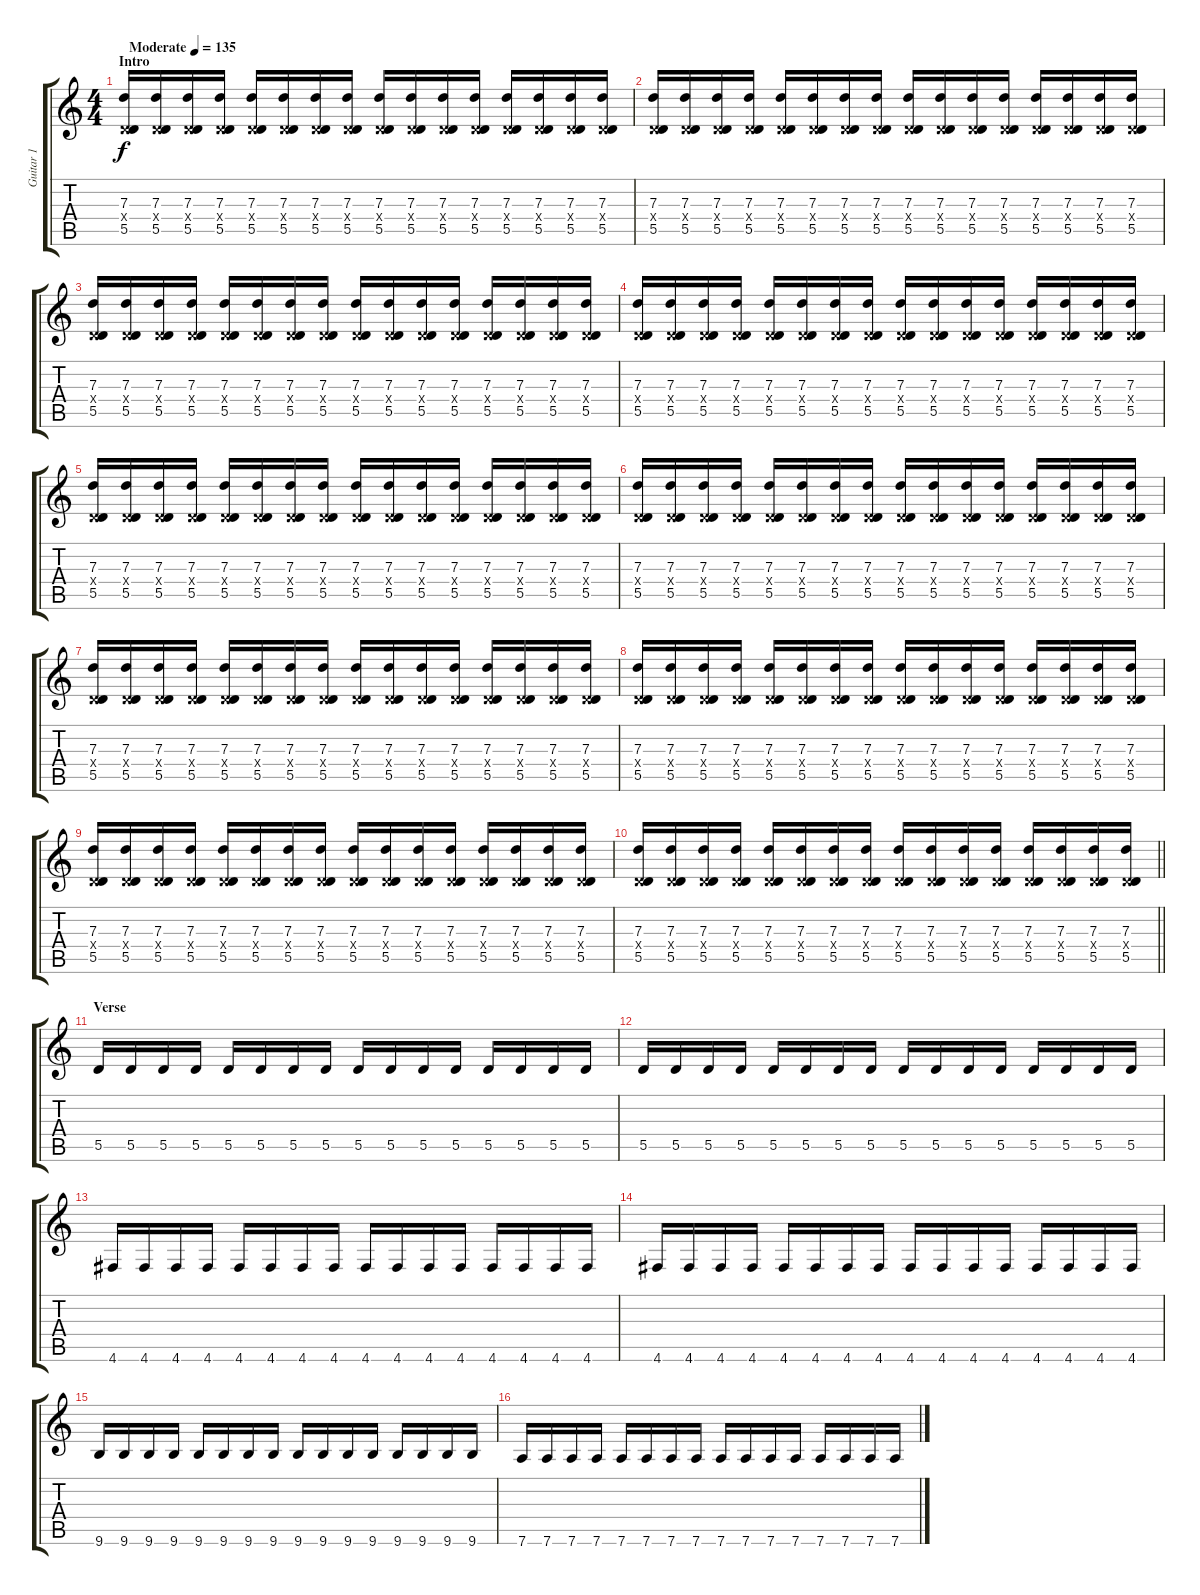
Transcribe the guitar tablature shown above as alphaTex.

\track ("Guitar 1" "Guitar 1") {instrument overdrivenguitar}
\staff {score tabs}
\tuning (E4 B3 G3 D3 A2 D2) {hide}
\ts (4 4)
\section ("" "Intro")
\tempo (135 "Moderate")
\clef g2
\ks c
(7.3 0.4{x} 5.5).16{dy f instrument overdrivenguitar} (7.3 0.4{x} 5.5).16 (7.3 0.4{x} 5.5).16 (7.3 0.4{x} 5.5).16 (7.3 0.4{x} 5.5).16 (7.3 0.4{x} 5.5).16 (7.3 0.4{x} 5.5).16 (7.3 0.4{x} 5.5).16 (7.3 0.4{x} 5.5).16 (7.3 0.4{x} 5.5).16 (7.3 0.4{x} 5.5).16 (7.3 0.4{x} 5.5).16 (7.3 0.4{x} 5.5).16 (7.3 0.4{x} 5.5).16 (7.3 0.4{x} 5.5).16 (7.3 0.4{x} 5.5).16 |
(7.3 0.4{x} 5.5).16 (7.3 0.4{x} 5.5).16 (7.3 0.4{x} 5.5).16 (7.3 0.4{x} 5.5).16 (7.3 0.4{x} 5.5).16 (7.3 0.4{x} 5.5).16 (7.3 0.4{x} 5.5).16 (7.3 0.4{x} 5.5).16 (7.3 0.4{x} 5.5).16 (7.3 0.4{x} 5.5).16 (7.3 0.4{x} 5.5).16 (7.3 0.4{x} 5.5).16 (7.3 0.4{x} 5.5).16 (7.3 0.4{x} 5.5).16 (7.3 0.4{x} 5.5).16 (7.3 0.4{x} 5.5).16 |
(7.3 0.4{x} 5.5).16 (7.3 0.4{x} 5.5).16 (7.3 0.4{x} 5.5).16 (7.3 0.4{x} 5.5).16 (7.3 0.4{x} 5.5).16 (7.3 0.4{x} 5.5).16 (7.3 0.4{x} 5.5).16 (7.3 0.4{x} 5.5).16 (7.3 0.4{x} 5.5).16 (7.3 0.4{x} 5.5).16 (7.3 0.4{x} 5.5).16 (7.3 0.4{x} 5.5).16 (7.3 0.4{x} 5.5).16 (7.3 0.4{x} 5.5).16 (7.3 0.4{x} 5.5).16 (7.3 0.4{x} 5.5).16 |
(7.3 0.4{x} 5.5).16 (7.3 0.4{x} 5.5).16 (7.3 0.4{x} 5.5).16 (7.3 0.4{x} 5.5).16 (7.3 0.4{x} 5.5).16 (7.3 0.4{x} 5.5).16 (7.3 0.4{x} 5.5).16 (7.3 0.4{x} 5.5).16 (7.3 0.4{x} 5.5).16 (7.3 0.4{x} 5.5).16 (7.3 0.4{x} 5.5).16 (7.3 0.4{x} 5.5).16 (7.3 0.4{x} 5.5).16 (7.3 0.4{x} 5.5).16 (7.3 0.4{x} 5.5).16 (7.3 0.4{x} 5.5).16 |
(7.3 0.4{x} 5.5).16 (7.3 0.4{x} 5.5).16 (7.3 0.4{x} 5.5).16 (7.3 0.4{x} 5.5).16 (7.3 0.4{x} 5.5).16 (7.3 0.4{x} 5.5).16 (7.3 0.4{x} 5.5).16 (7.3 0.4{x} 5.5).16 (7.3 0.4{x} 5.5).16 (7.3 0.4{x} 5.5).16 (7.3 0.4{x} 5.5).16 (7.3 0.4{x} 5.5).16 (7.3 0.4{x} 5.5).16 (7.3 0.4{x} 5.5).16 (7.3 0.4{x} 5.5).16 (7.3 0.4{x} 5.5).16 |
(7.3 0.4{x} 5.5).16 (7.3 0.4{x} 5.5).16 (7.3 0.4{x} 5.5).16 (7.3 0.4{x} 5.5).16 (7.3 0.4{x} 5.5).16 (7.3 0.4{x} 5.5).16 (7.3 0.4{x} 5.5).16 (7.3 0.4{x} 5.5).16 (7.3 0.4{x} 5.5).16 (7.3 0.4{x} 5.5).16 (7.3 0.4{x} 5.5).16 (7.3 0.4{x} 5.5).16 (7.3 0.4{x} 5.5).16 (7.3 0.4{x} 5.5).16 (7.3 0.4{x} 5.5).16 (7.3 0.4{x} 5.5).16 |
(7.3 0.4{x} 5.5).16 (7.3 0.4{x} 5.5).16 (7.3 0.4{x} 5.5).16 (7.3 0.4{x} 5.5).16 (7.3 0.4{x} 5.5).16 (7.3 0.4{x} 5.5).16 (7.3 0.4{x} 5.5).16 (7.3 0.4{x} 5.5).16 (7.3 0.4{x} 5.5).16 (7.3 0.4{x} 5.5).16 (7.3 0.4{x} 5.5).16 (7.3 0.4{x} 5.5).16 (7.3 0.4{x} 5.5).16 (7.3 0.4{x} 5.5).16 (7.3 0.4{x} 5.5).16 (7.3 0.4{x} 5.5).16 |
(7.3 0.4{x} 5.5).16 (7.3 0.4{x} 5.5).16 (7.3 0.4{x} 5.5).16 (7.3 0.4{x} 5.5).16 (7.3 0.4{x} 5.5).16 (7.3 0.4{x} 5.5).16 (7.3 0.4{x} 5.5).16 (7.3 0.4{x} 5.5).16 (7.3 0.4{x} 5.5).16 (7.3 0.4{x} 5.5).16 (7.3 0.4{x} 5.5).16 (7.3 0.4{x} 5.5).16 (7.3 0.4{x} 5.5).16 (7.3 0.4{x} 5.5).16 (7.3 0.4{x} 5.5).16 (7.3 0.4{x} 5.5).16 |
(7.3 0.4{x} 5.5).16 (7.3 0.4{x} 5.5).16 (7.3 0.4{x} 5.5).16 (7.3 0.4{x} 5.5).16 (7.3 0.4{x} 5.5).16 (7.3 0.4{x} 5.5).16 (7.3 0.4{x} 5.5).16 (7.3 0.4{x} 5.5).16 (7.3 0.4{x} 5.5).16 (7.3 0.4{x} 5.5).16 (7.3 0.4{x} 5.5).16 (7.3 0.4{x} 5.5).16 (7.3 0.4{x} 5.5).16 (7.3 0.4{x} 5.5).16 (7.3 0.4{x} 5.5).16 (7.3 0.4{x} 5.5).16 |
\barLineRight lightlight
(7.3 0.4{x} 5.5).16 (7.3 0.4{x} 5.5).16 (7.3 0.4{x} 5.5).16 (7.3 0.4{x} 5.5).16 (7.3 0.4{x} 5.5).16 (7.3 0.4{x} 5.5).16 (7.3 0.4{x} 5.5).16 (7.3 0.4{x} 5.5).16 (7.3 0.4{x} 5.5).16 (7.3 0.4{x} 5.5).16 (7.3 0.4{x} 5.5).16 (7.3 0.4{x} 5.5).16 (7.3 0.4{x} 5.5).16 (7.3 0.4{x} 5.5).16 (7.3 0.4{x} 5.5).16 (7.3 0.4{x} 5.5).16 |
\section ("" "Verse")
5.5.16 5.5.16 5.5.16 5.5.16 5.5.16 5.5.16 5.5.16 5.5.16 5.5.16 5.5.16 5.5.16 5.5.16 5.5.16 5.5.16 5.5.16 5.5.16 |
5.5.16 5.5.16 5.5.16 5.5.16 5.5.16 5.5.16 5.5.16 5.5.16 5.5.16 5.5.16 5.5.16 5.5.16 5.5.16 5.5.16 5.5.16 5.5.16 |
4.6.16 4.6.16 4.6.16 4.6.16 4.6.16 4.6.16 4.6.16 4.6.16 4.6.16 4.6.16 4.6.16 4.6.16 4.6.16 4.6.16 4.6.16 4.6.16 |
4.6.16 4.6.16 4.6.16 4.6.16 4.6.16 4.6.16 4.6.16 4.6.16 4.6.16 4.6.16 4.6.16 4.6.16 4.6.16 4.6.16 4.6.16 4.6.16 |
9.6.16 9.6.16 9.6.16 9.6.16 9.6.16 9.6.16 9.6.16 9.6.16 9.6.16 9.6.16 9.6.16 9.6.16 9.6.16 9.6.16 9.6.16 9.6.16 |
7.6.16 7.6.16 7.6.16 7.6.16 7.6.16 7.6.16 7.6.16 7.6.16 7.6.16 7.6.16 7.6.16 7.6.16 7.6.16 7.6.16 7.6.16 7.6.16
